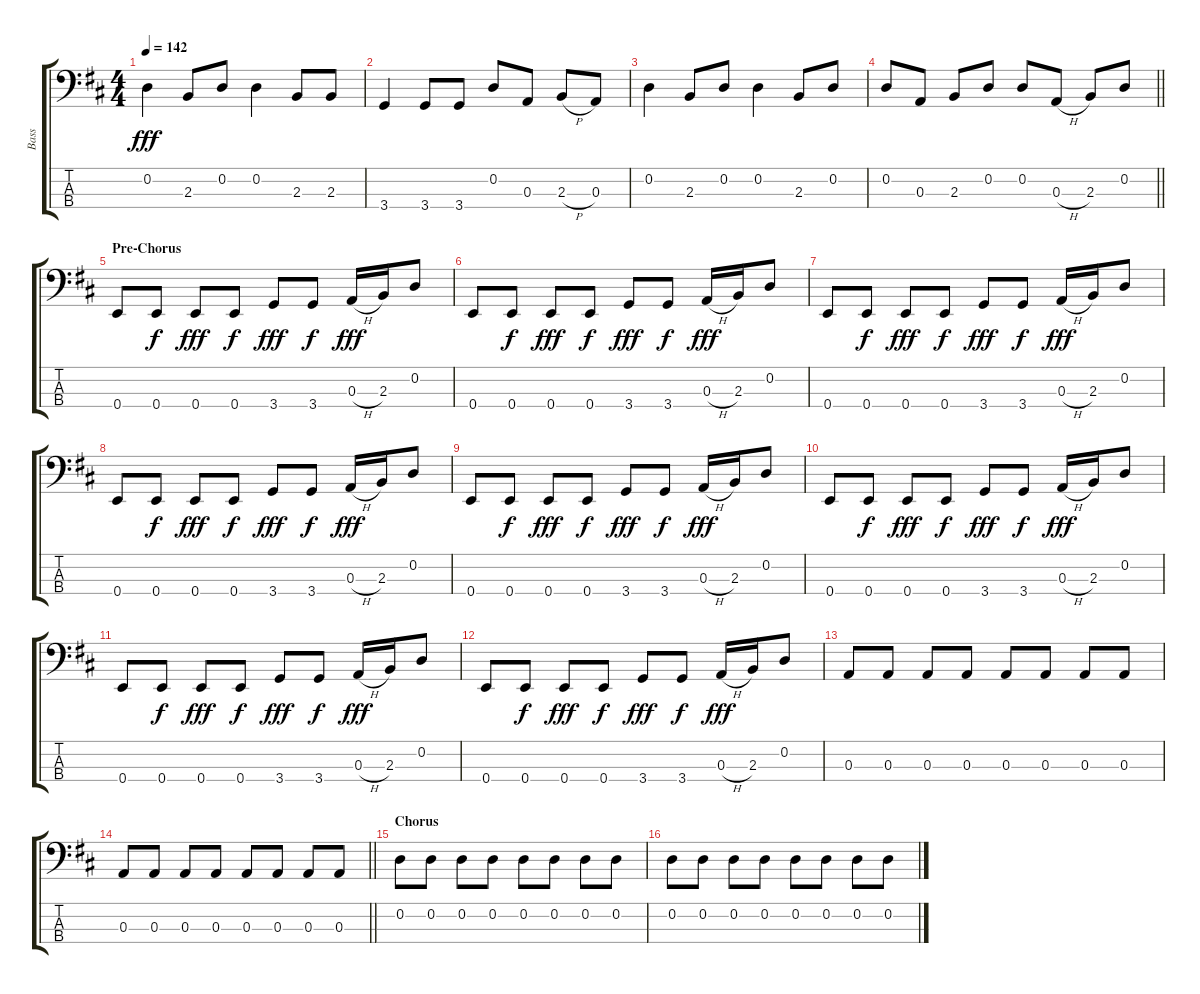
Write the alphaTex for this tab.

\track ("Bass" "Bass") {instrument electricbassfinger}
\staff {score tabs}
\tuning (G2 D2 A1 E1) {hide}
\ts (4 4)
\tempo 142
\clef f4
\ks d
0.2.4{dy fff} 2.3.8 0.2.8 0.2.4 2.3.8 2.3.8 |
3.4.4 3.4.8 3.4.8 0.2.8 0.3.8 2.3{h}.8 0.3.8 |
0.2.4 2.3.8 0.2.8 0.2.4 2.3.8 0.2.8 |
\barLineRight lightlight
0.2.8 0.3.8 2.3.8 0.2.8 0.2.8 0.3{h}.8 2.3.8 0.2.8 |
\section ("" "Pre-Chorus")
0.4.8 0.4.8{dy f} 0.4.8{dy fff} 0.4.8{dy f} 3.4.8{dy fff} 3.4.8{dy f} 0.3{h}.16{dy fff} 2.3.16 0.2.8 |
0.4.8 0.4.8{dy f} 0.4.8{dy fff} 0.4.8{dy f} 3.4.8{dy fff} 3.4.8{dy f} 0.3{h}.16{dy fff} 2.3.16 0.2.8 |
0.4.8 0.4.8{dy f} 0.4.8{dy fff} 0.4.8{dy f} 3.4.8{dy fff} 3.4.8{dy f} 0.3{h}.16{dy fff} 2.3.16 0.2.8 |
0.4.8 0.4.8{dy f} 0.4.8{dy fff} 0.4.8{dy f} 3.4.8{dy fff} 3.4.8{dy f} 0.3{h}.16{dy fff} 2.3.16 0.2.8 |
0.4.8 0.4.8{dy f} 0.4.8{dy fff} 0.4.8{dy f} 3.4.8{dy fff} 3.4.8{dy f} 0.3{h}.16{dy fff} 2.3.16 0.2.8 |
0.4.8 0.4.8{dy f} 0.4.8{dy fff} 0.4.8{dy f} 3.4.8{dy fff} 3.4.8{dy f} 0.3{h}.16{dy fff} 2.3.16 0.2.8 |
0.4.8 0.4.8{dy f} 0.4.8{dy fff} 0.4.8{dy f} 3.4.8{dy fff} 3.4.8{dy f} 0.3{h}.16{dy fff} 2.3.16 0.2.8 |
0.4.8 0.4.8{dy f} 0.4.8{dy fff} 0.4.8{dy f} 3.4.8{dy fff} 3.4.8{dy f} 0.3{h}.16{dy fff} 2.3.16 0.2.8 |
0.3.8 0.3.8 0.3.8 0.3.8 0.3.8 0.3.8 0.3.8 0.3.8 |
\barLineRight lightlight
0.3.8 0.3.8 0.3.8 0.3.8 0.3.8 0.3.8 0.3.8 0.3.8 |
\section ("" "Chorus")
0.2.8 0.2.8 0.2.8 0.2.8 0.2.8 0.2.8 0.2.8 0.2.8 |
0.2.8 0.2.8 0.2.8 0.2.8 0.2.8 0.2.8 0.2.8 0.2.8
